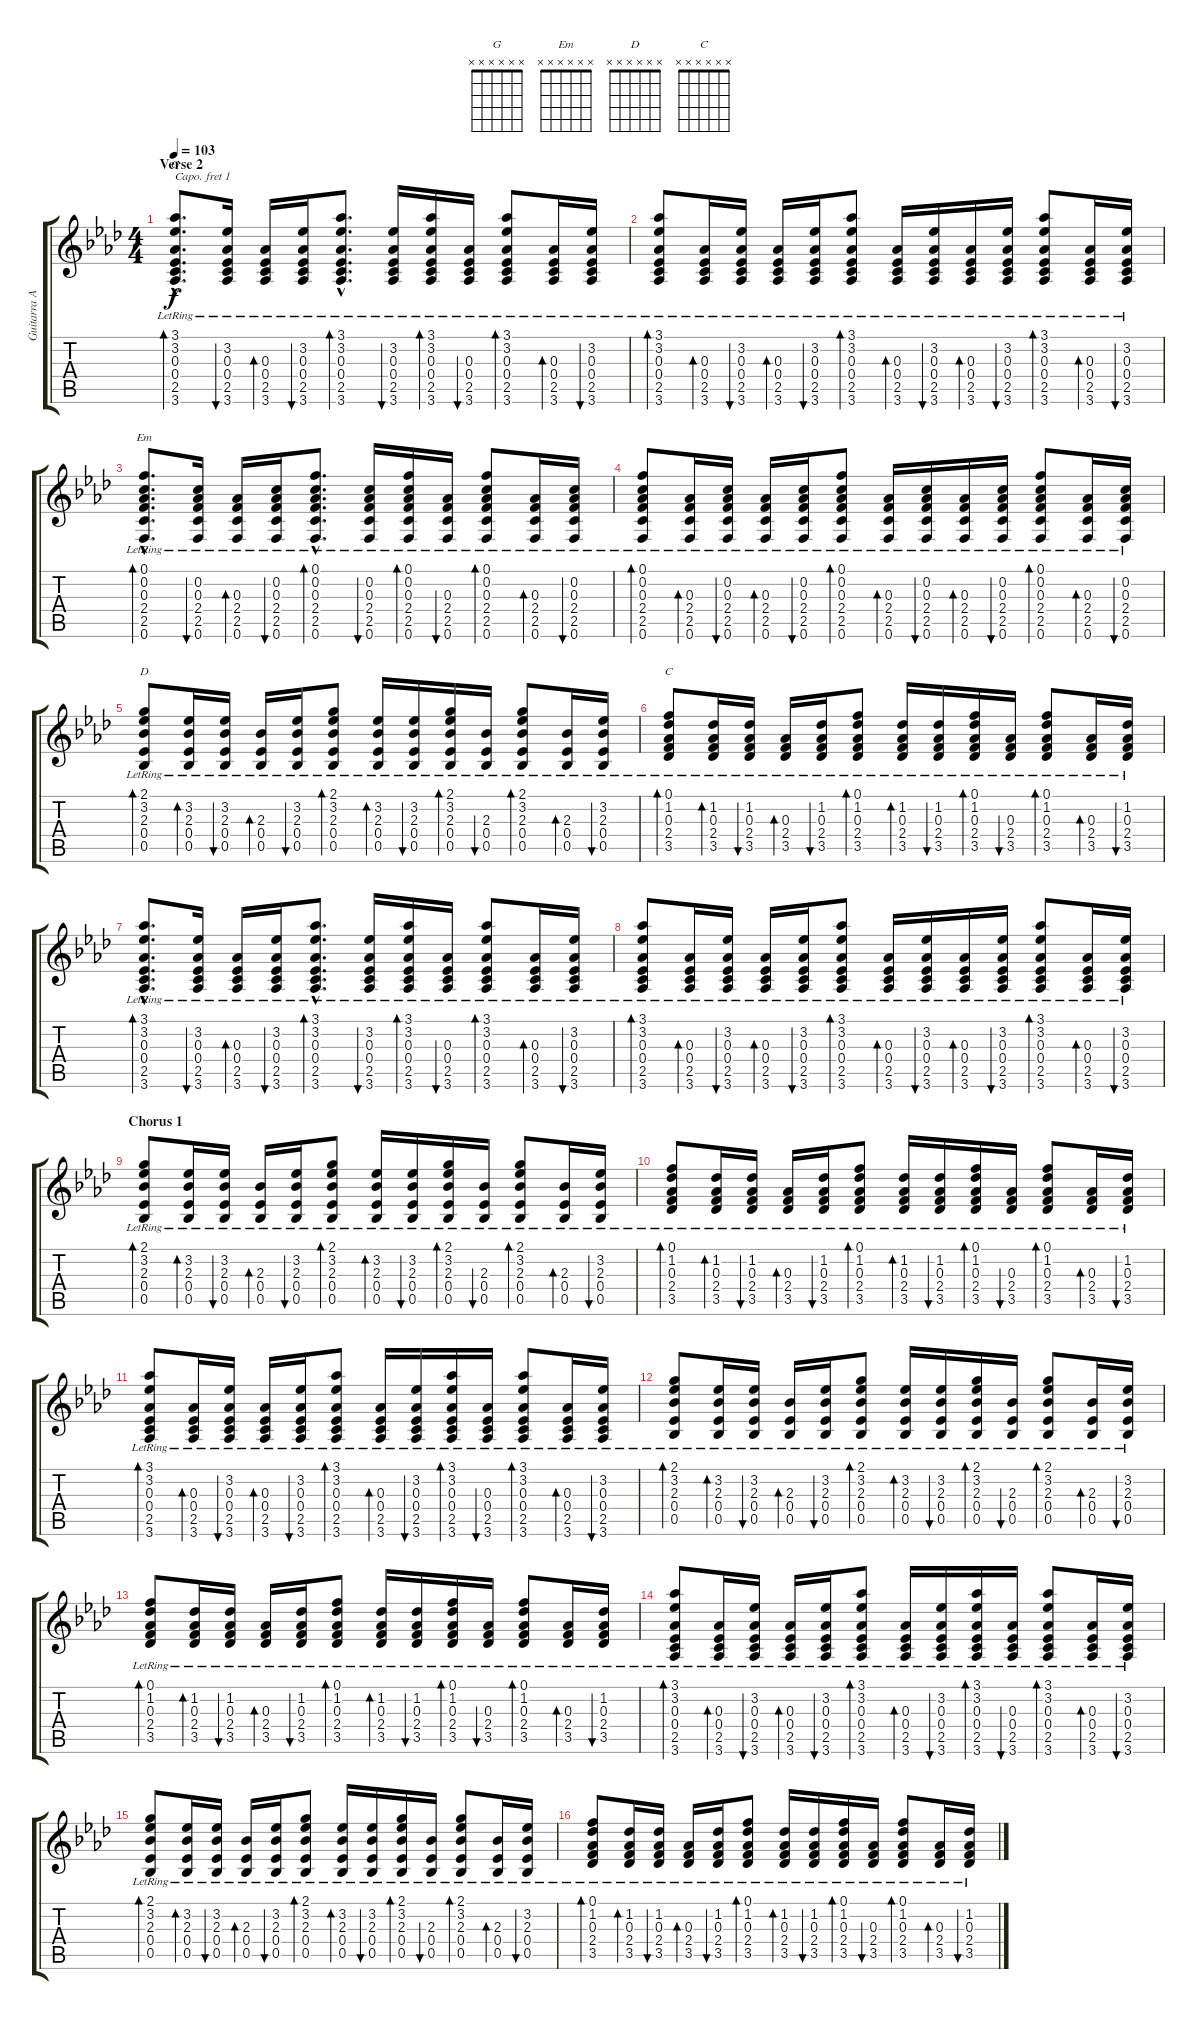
\track ("Guitarra Acústica" "Guitarra A") {instrument acousticguitarsteel}
\staff {score tabs}
\capo 1
\tuning (E4 B3 G3 D3 A2 E2) {hide}
\chord ("G" x x x x x x)
\chord ("Em" x x x x x x)
\chord ("D" x x x x x x)
\chord ("C" x x x x x x)
\ts (4 4)
\section ("" "Verse 2")
\tempo 103
\clef g2
\ks ab
(3.1{hac lr} 3.2{hac lr} 0.3{hac lr} 0.4{hac lr} 2.5{hac lr} 3.6{hac lr}).8{d bd 60 ch "G" dy f} (3.2{lr} 0.3{lr} 0.4{lr} 2.5{lr} 3.6{lr}).16{bu 60} (0.3{lr} 0.4{lr} 2.5{lr} 3.6{lr}).16{bd 60} (3.2{lr} 0.3{lr} 0.4{lr} 2.5{lr} 3.6{lr}).16{bu 60} (3.1{hac lr} 3.2{hac lr} 0.3{hac lr} 0.4{hac lr} 2.5{hac lr} 3.6{hac lr}).8{d bd 60} (3.2{lr} 0.3{lr} 0.4{lr} 2.5{lr} 3.6{lr}).16{bu 60} (3.1{lr} 3.2{lr} 0.3{lr} 0.4{lr} 2.5{lr} 3.6{lr}).16{bd 60} (0.3{lr} 0.4{lr} 2.5{lr} 3.6{lr}).16{bu 60} (3.1{lr} 3.2{lr} 0.3{lr} 0.4{lr} 2.5{lr} 3.6{lr}).8{bd 60} (0.3{lr} 0.4{lr} 2.5{lr} 3.6{lr}).16{bd 60} (3.2{lr} 0.3{lr} 0.4{lr} 2.5{lr} 3.6{lr}).16{bu 60} |
(3.1{lr} 3.2{lr} 0.3{lr} 0.4{lr} 2.5{lr} 3.6{lr}).8{bd 60} (0.3{lr} 0.4{lr} 2.5{lr} 3.6{lr}).16{bd 60} (3.2{lr} 0.3{lr} 0.4{lr} 2.5{lr} 3.6{lr}).16{bu 60} (0.3{lr} 0.4{lr} 2.5{lr} 3.6{lr}).16{bd 60} (3.2{lr} 0.3{lr} 0.4{lr} 2.5{lr} 3.6{lr}).16{bu 60} (3.1{lr} 3.2{lr} 0.3{lr} 0.4{lr} 2.5{lr} 3.6{lr}).8{bd 60} (0.3{lr} 0.4{lr} 2.5{lr} 3.6{lr}).16{bd 60} (3.2{lr} 0.3{lr} 0.4{lr} 2.5{lr} 3.6{lr}).16{bu 60} (0.3{lr} 0.4{lr} 2.5{lr} 3.6{lr}).16{bd 60} (3.2{lr} 0.3{lr} 0.4{lr} 2.5{lr} 3.6{lr}).16{bu 60} (3.1{lr} 3.2{lr} 0.3{lr} 0.4{lr} 2.5{lr} 3.6{lr}).8{bd 60} (0.3{lr} 0.4{lr} 2.5{lr} 3.6{lr}).16{bd 60} (3.2{lr} 0.3{lr} 0.4{lr} 2.5{lr} 3.6{lr}).16{bu 60} |
(0.1{hac lr} 0.2{hac lr} 0.3{hac lr} 2.4{hac lr} 2.5{hac lr} 0.6{hac lr}).8{d bd 60 ch "Em"} (0.2{lr} 0.3{lr} 2.4{lr} 2.5{lr} 0.6{lr}).16{bu 60} (0.3{lr} 2.4{lr} 2.5{lr} 0.6{lr}).16{bd 60} (0.2{lr} 0.3{lr} 2.4{lr} 2.5{lr} 0.6{lr}).16{bu 60} (0.1{hac lr} 0.2{hac lr} 0.3{hac lr} 2.4{hac lr} 2.5{hac lr} 0.6{hac lr}).8{d bd 60} (0.2{lr} 0.3{lr} 2.4{lr} 2.5{lr} 0.6{lr}).16{bu 60} (0.1{lr} 0.2{lr} 0.3{lr} 2.4{lr} 2.5{lr} 0.6{lr}).16{bd 60} (0.3{lr} 2.4{lr} 2.5{lr} 0.6{lr}).16{bu 60} (0.1{lr} 0.2{lr} 0.3{lr} 2.4{lr} 2.5{lr} 0.6{lr}).8{bd 60} (0.3{lr} 2.4{lr} 2.5{lr} 0.6{lr}).16{bd 60} (0.2{lr} 0.3{lr} 2.4{lr} 2.5{lr} 0.6{lr}).16{bu 60} |
(0.1{lr} 0.2{lr} 0.3{lr} 2.4{lr} 2.5{lr} 0.6{lr}).8{bd 60} (0.3{lr} 2.4{lr} 2.5{lr} 0.6{lr}).16{bd 60} (0.2{lr} 0.3{lr} 2.4{lr} 2.5{lr} 0.6{lr}).16{bu 60} (0.3{lr} 2.4{lr} 2.5{lr} 0.6{lr}).16{bd 60} (0.2{lr} 0.3{lr} 2.4{lr} 2.5{lr} 0.6{lr}).16{bu 60} (0.1{lr} 0.2{lr} 0.3{lr} 2.4{lr} 2.5{lr} 0.6{lr}).8{bd 60} (0.3{lr} 2.4{lr} 2.5{lr} 0.6{lr}).16{bd 60} (0.2{lr} 0.3{lr} 2.4{lr} 2.5{lr} 0.6{lr}).16{bu 60} (0.3{lr} 2.4{lr} 2.5{lr} 0.6{lr}).16{bd 60} (0.2{lr} 0.3{lr} 2.4{lr} 2.5{lr} 0.6{lr}).16{bu 60} (0.1{lr} 0.2{lr} 0.3{lr} 2.4{lr} 2.5{lr} 0.6{lr}).8{bd 60} (0.3{lr} 2.4{lr} 2.5{lr} 0.6{lr}).16{bd 60} (0.2{lr} 0.3{lr} 2.4{lr} 2.5{lr} 0.6{lr}).16{bu 60} |
(2.1{lr} 3.2{lr} 2.3{lr} 0.4{lr} 0.5{lr}).8{bd 60 ch "D"} (3.2{lr} 2.3{lr} 0.4{lr} 0.5{lr}).16{bd 60} (3.2{lr} 2.3{lr} 0.4{lr} 0.5{lr}).16{bu 60} (2.3{lr} 0.4{lr} 0.5{lr}).16{bd 60} (3.2{lr} 2.3{lr} 0.4{lr} 0.5{lr}).16{bu 60} (2.1{lr} 3.2{lr} 2.3{lr} 0.4{lr} 0.5{lr}).8{bd 60} (3.2{lr} 2.3{lr} 0.4{lr} 0.5{lr}).16{bd 60} (3.2{lr} 2.3{lr} 0.4{lr} 0.5{lr}).16{bu 60} (2.1{lr} 3.2{lr} 2.3{lr} 0.4{lr} 0.5{lr}).16{bd 60} (2.3{lr} 0.4{lr} 0.5{lr}).16{bu 60} (2.1{lr} 3.2{lr} 2.3{lr} 0.4{lr} 0.5{lr}).8{bd 60} (2.3{lr} 0.4{lr} 0.5{lr}).16{bd 60} (3.2{lr} 2.3{lr} 0.4{lr} 0.5{lr}).16{bu 60} |
(0.1{lr} 1.2{lr} 0.3{lr} 2.4{lr} 3.5{lr}).8{bd 60 ch "C"} (1.2{lr} 0.3{lr} 2.4{lr} 3.5{lr}).16{bd 60} (1.2{lr} 0.3{lr} 2.4{lr} 3.5{lr}).16{bu 60} (0.3{lr} 2.4{lr} 3.5{lr}).16{bd 60} (1.2{lr} 0.3{lr} 2.4{lr} 3.5{lr}).16{bu 60} (0.1{lr} 1.2{lr} 0.3{lr} 2.4{lr} 3.5{lr}).8{bd 60} (1.2{lr} 0.3{lr} 2.4{lr} 3.5{lr}).16{bd 60} (1.2{lr} 0.3{lr} 2.4{lr} 3.5{lr}).16{bu 60} (0.1{lr} 1.2{lr} 0.3{lr} 2.4{lr} 3.5{lr}).16{bd 60} (0.3{lr} 2.4{lr} 3.5{lr}).16{bu 60} (0.1{lr} 1.2{lr} 0.3{lr} 2.4{lr} 3.5{lr}).8{bd 60} (0.3{lr} 2.4{lr} 3.5{lr}).16{bd 60} (1.2{lr} 0.3{lr} 2.4{lr} 3.5{lr}).16{bu 60} |
(3.1{hac lr} 3.2{hac lr} 0.3{hac lr} 0.4{hac lr} 2.5{hac lr} 3.6{hac lr}).8{d bd 60} (3.2{lr} 0.3{lr} 0.4{lr} 2.5{lr} 3.6{lr}).16{bu 60} (0.3{lr} 0.4{lr} 2.5{lr} 3.6{lr}).16{bd 60} (3.2{lr} 0.3{lr} 0.4{lr} 2.5{lr} 3.6{lr}).16{bu 60} (3.1{hac lr} 3.2{hac lr} 0.3{hac lr} 0.4{hac lr} 2.5{hac lr} 3.6{hac lr}).8{d bd 60} (3.2{lr} 0.3{lr} 0.4{lr} 2.5{lr} 3.6{lr}).16{bu 60} (3.1{lr} 3.2{lr} 0.3{lr} 0.4{lr} 2.5{lr} 3.6{lr}).16{bd 60} (0.3{lr} 0.4{lr} 2.5{lr} 3.6{lr}).16{bu 60} (3.1{lr} 3.2{lr} 0.3{lr} 0.4{lr} 2.5{lr} 3.6{lr}).8{bd 60} (0.3{lr} 0.4{lr} 2.5{lr} 3.6{lr}).16{bd 60} (3.2{lr} 0.3{lr} 0.4{lr} 2.5{lr} 3.6{lr}).16{bu 60} |
(3.1{lr} 3.2{lr} 0.3{lr} 0.4{lr} 2.5{lr} 3.6{lr}).8{bd 60} (0.3{lr} 0.4{lr} 2.5{lr} 3.6{lr}).16{bd 60} (3.2{lr} 0.3{lr} 0.4{lr} 2.5{lr} 3.6{lr}).16{bu 60} (0.3{lr} 0.4{lr} 2.5{lr} 3.6{lr}).16{bd 60} (3.2{lr} 0.3{lr} 0.4{lr} 2.5{lr} 3.6{lr}).16{bu 60} (3.1{lr} 3.2{lr} 0.3{lr} 0.4{lr} 2.5{lr} 3.6{lr}).8{bd 60} (0.3{lr} 0.4{lr} 2.5{lr} 3.6{lr}).16{bd 60} (3.2{lr} 0.3{lr} 0.4{lr} 2.5{lr} 3.6{lr}).16{bu 60} (0.3{lr} 0.4{lr} 2.5{lr} 3.6{lr}).16{bd 60} (3.2{lr} 0.3{lr} 0.4{lr} 2.5{lr} 3.6{lr}).16{bu 60} (3.1{lr} 3.2{lr} 0.3{lr} 0.4{lr} 2.5{lr} 3.6{lr}).8{bd 60} (0.3{lr} 0.4{lr} 2.5{lr} 3.6{lr}).16{bd 60} (3.2{lr} 0.3{lr} 0.4{lr} 2.5{lr} 3.6{lr}).16{bu 60} |
\section ("" "Chorus 1")
(2.1{lr} 3.2{lr} 2.3{lr} 0.4{lr} 0.5{lr}).8{bd 60} (3.2{lr} 2.3{lr} 0.4{lr} 0.5{lr}).16{bd 60} (3.2{lr} 2.3{lr} 0.4{lr} 0.5{lr}).16{bu 60} (2.3{lr} 0.4{lr} 0.5{lr}).16{bd 60} (3.2{lr} 2.3{lr} 0.4{lr} 0.5{lr}).16{bu 60} (2.1{lr} 3.2{lr} 2.3{lr} 0.4{lr} 0.5{lr}).8{bd 60} (3.2{lr} 2.3{lr} 0.4{lr} 0.5{lr}).16{bd 60} (3.2{lr} 2.3{lr} 0.4{lr} 0.5{lr}).16{bu 60} (2.1{lr} 3.2{lr} 2.3{lr} 0.4{lr} 0.5{lr}).16{bd 60} (2.3{lr} 0.4{lr} 0.5{lr}).16{bu 60} (2.1{lr} 3.2{lr} 2.3{lr} 0.4{lr} 0.5{lr}).8{bd 60} (2.3{lr} 0.4{lr} 0.5{lr}).16{bd 60} (3.2{lr} 2.3{lr} 0.4{lr} 0.5{lr}).16{bu 60} |
(0.1{lr} 1.2{lr} 0.3{lr} 2.4{lr} 3.5{lr}).8{bd 60} (1.2{lr} 0.3{lr} 2.4{lr} 3.5{lr}).16{bd 60} (1.2{lr} 0.3{lr} 2.4{lr} 3.5{lr}).16{bu 60} (0.3{lr} 2.4{lr} 3.5{lr}).16{bd 60} (1.2{lr} 0.3{lr} 2.4{lr} 3.5{lr}).16{bu 60} (0.1{lr} 1.2{lr} 0.3{lr} 2.4{lr} 3.5{lr}).8{bd 60} (1.2{lr} 0.3{lr} 2.4{lr} 3.5{lr}).16{bd 60} (1.2{lr} 0.3{lr} 2.4{lr} 3.5{lr}).16{bu 60} (0.1{lr} 1.2{lr} 0.3{lr} 2.4{lr} 3.5{lr}).16{bd 60} (0.3{lr} 2.4{lr} 3.5{lr}).16{bu 60} (0.1{lr} 1.2{lr} 0.3{lr} 2.4{lr} 3.5{lr}).8{bd 60} (0.3{lr} 2.4{lr} 3.5{lr}).16{bd 60} (1.2{lr} 0.3{lr} 2.4{lr} 3.5{lr}).16{bu 60} |
(3.1{lr} 3.2{lr} 0.3{lr} 0.4{lr} 2.5{lr} 3.6{lr}).8{bd 60} (0.3{lr} 0.4{lr} 2.5{lr} 3.6{lr}).16{bd 60} (3.2{lr} 0.3{lr} 0.4{lr} 2.5{lr} 3.6{lr}).16{bu 60} (0.3{lr} 0.4{lr} 2.5{lr} 3.6{lr}).16{bd 60} (3.2{lr} 0.3{lr} 0.4{lr} 2.5{lr} 3.6{lr}).16{bu 60} (3.1{lr} 3.2{lr} 0.3{lr} 0.4{lr} 2.5{lr} 3.6{lr}).8{bd 60} (0.3{lr} 0.4{lr} 2.5{lr} 3.6{lr}).16{bd 60} (3.2{lr} 0.3{lr} 0.4{lr} 2.5{lr} 3.6{lr}).16{bu 60} (3.1{lr} 3.2{lr} 0.3{lr} 0.4{lr} 2.5{lr} 3.6{lr}).16{bd 60} (0.3{lr} 0.4{lr} 2.5{lr} 3.6{lr}).16{bu 60} (3.1{lr} 3.2{lr} 0.3{lr} 0.4{lr} 2.5{lr} 3.6{lr}).8{bd 60} (0.3{lr} 0.4{lr} 2.5{lr} 3.6{lr}).16{bd 60} (3.2{lr} 0.3{lr} 0.4{lr} 2.5{lr} 3.6{lr}).16{bu 60} |
(2.1{lr} 3.2{lr} 2.3{lr} 0.4{lr} 0.5{lr}).8{bd 60} (3.2{lr} 2.3{lr} 0.4{lr} 0.5{lr}).16{bd 60} (3.2{lr} 2.3{lr} 0.4{lr} 0.5{lr}).16{bu 60} (2.3{lr} 0.4{lr} 0.5{lr}).16{bd 60} (3.2{lr} 2.3{lr} 0.4{lr} 0.5{lr}).16{bu 60} (2.1{lr} 3.2{lr} 2.3{lr} 0.4{lr} 0.5{lr}).8{bd 60} (3.2{lr} 2.3{lr} 0.4{lr} 0.5{lr}).16{bd 60} (3.2{lr} 2.3{lr} 0.4{lr} 0.5{lr}).16{bu 60} (2.1{lr} 3.2{lr} 2.3{lr} 0.4{lr} 0.5{lr}).16{bd 60} (2.3{lr} 0.4{lr} 0.5{lr}).16{bu 60} (2.1{lr} 3.2{lr} 2.3{lr} 0.4{lr} 0.5{lr}).8{bd 60} (2.3{lr} 0.4{lr} 0.5{lr}).16{bd 60} (3.2{lr} 2.3{lr} 0.4{lr} 0.5{lr}).16{bu 60} |
(0.1{lr} 1.2{lr} 0.3{lr} 2.4{lr} 3.5{lr}).8{bd 60} (1.2{lr} 0.3{lr} 2.4{lr} 3.5{lr}).16{bd 60} (1.2{lr} 0.3{lr} 2.4{lr} 3.5{lr}).16{bu 60} (0.3{lr} 2.4{lr} 3.5{lr}).16{bd 60} (1.2{lr} 0.3{lr} 2.4{lr} 3.5{lr}).16{bu 60} (0.1{lr} 1.2{lr} 0.3{lr} 2.4{lr} 3.5{lr}).8{bd 60} (1.2{lr} 0.3{lr} 2.4{lr} 3.5{lr}).16{bd 60} (1.2{lr} 0.3{lr} 2.4{lr} 3.5{lr}).16{bu 60} (0.1{lr} 1.2{lr} 0.3{lr} 2.4{lr} 3.5{lr}).16{bd 60} (0.3{lr} 2.4{lr} 3.5{lr}).16{bu 60} (0.1{lr} 1.2{lr} 0.3{lr} 2.4{lr} 3.5{lr}).8{bd 60} (0.3{lr} 2.4{lr} 3.5{lr}).16{bd 60} (1.2{lr} 0.3{lr} 2.4{lr} 3.5{lr}).16{bu 60} |
(3.1{lr} 3.2{lr} 0.3{lr} 0.4{lr} 2.5{lr} 3.6{lr}).8{bd 60} (0.3{lr} 0.4{lr} 2.5{lr} 3.6{lr}).16{bd 60} (3.2{lr} 0.3{lr} 0.4{lr} 2.5{lr} 3.6{lr}).16{bu 60} (0.3{lr} 0.4{lr} 2.5{lr} 3.6{lr}).16{bd 60} (3.2{lr} 0.3{lr} 0.4{lr} 2.5{lr} 3.6{lr}).16{bu 60} (3.1{lr} 3.2{lr} 0.3{lr} 0.4{lr} 2.5{lr} 3.6{lr}).8{bd 60} (0.3{lr} 0.4{lr} 2.5{lr} 3.6{lr}).16{bd 60} (3.2{lr} 0.3{lr} 0.4{lr} 2.5{lr} 3.6{lr}).16{bu 60} (3.1{lr} 3.2{lr} 0.3{lr} 0.4{lr} 2.5{lr} 3.6{lr}).16{bd 60} (0.3{lr} 0.4{lr} 2.5{lr} 3.6{lr}).16{bu 60} (3.1{lr} 3.2{lr} 0.3{lr} 0.4{lr} 2.5{lr} 3.6{lr}).8{bd 60} (0.3{lr} 0.4{lr} 2.5{lr} 3.6{lr}).16{bd 60} (3.2{lr} 0.3{lr} 0.4{lr} 2.5{lr} 3.6{lr}).16{bu 60} |
(2.1{lr} 3.2{lr} 2.3{lr} 0.4{lr} 0.5{lr}).8{bd 60} (3.2{lr} 2.3{lr} 0.4{lr} 0.5{lr}).16{bd 60} (3.2{lr} 2.3{lr} 0.4{lr} 0.5{lr}).16{bu 60} (2.3{lr} 0.4{lr} 0.5{lr}).16{bd 60} (3.2{lr} 2.3{lr} 0.4{lr} 0.5{lr}).16{bu 60} (2.1{lr} 3.2{lr} 2.3{lr} 0.4{lr} 0.5{lr}).8{bd 60} (3.2{lr} 2.3{lr} 0.4{lr} 0.5{lr}).16{bd 60} (3.2{lr} 2.3{lr} 0.4{lr} 0.5{lr}).16{bu 60} (2.1{lr} 3.2{lr} 2.3{lr} 0.4{lr} 0.5{lr}).16{bd 60} (2.3{lr} 0.4{lr} 0.5{lr}).16{bu 60} (2.1{lr} 3.2{lr} 2.3{lr} 0.4{lr} 0.5{lr}).8{bd 60} (2.3{lr} 0.4{lr} 0.5{lr}).16{bd 60} (3.2{lr} 2.3{lr} 0.4{lr} 0.5{lr}).16{bu 60} |
(0.1{lr} 1.2{lr} 0.3{lr} 2.4{lr} 3.5{lr}).8{bd 60} (1.2{lr} 0.3{lr} 2.4{lr} 3.5{lr}).16{bd 60} (1.2{lr} 0.3{lr} 2.4{lr} 3.5{lr}).16{bu 60} (0.3{lr} 2.4{lr} 3.5{lr}).16{bd 60} (1.2{lr} 0.3{lr} 2.4{lr} 3.5{lr}).16{bu 60} (0.1{lr} 1.2{lr} 0.3{lr} 2.4{lr} 3.5{lr}).8{bd 60} (1.2{lr} 0.3{lr} 2.4{lr} 3.5{lr}).16{bd 60} (1.2{lr} 0.3{lr} 2.4{lr} 3.5{lr}).16{bu 60} (0.1{lr} 1.2{lr} 0.3{lr} 2.4{lr} 3.5{lr}).16{bd 60} (0.3{lr} 2.4{lr} 3.5{lr}).16{bu 60} (0.1{lr} 1.2{lr} 0.3{lr} 2.4{lr} 3.5{lr}).8{bd 60} (0.3{lr} 2.4{lr} 3.5{lr}).16{bd 60} (1.2{lr} 0.3{lr} 2.4{lr} 3.5{lr}).16{bu 60}
